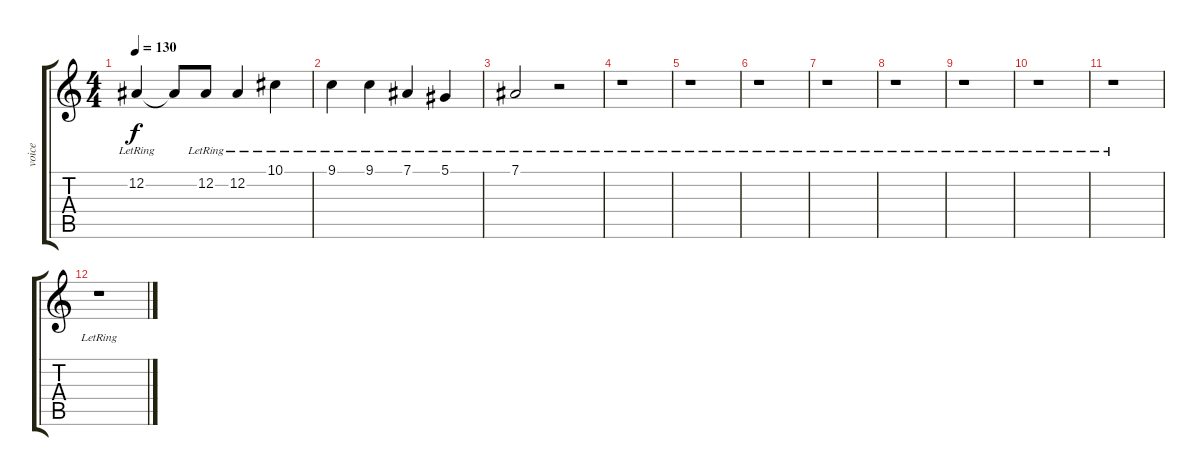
\track ("voice" "voice") {instrument flute}
\staff {score tabs}
\tuning (Eb4 Bb3 Gb3 Db3 Ab2 Eb2) {hide}
\ts (4 4)
\tempo 130
\clef g2
\ks c
12.2{lr}.4{dy f} 12.2{t}.8 12.2{lr}.8 12.2{lr}.4 10.1{lr}.4 |
9.1{lr}.4 9.1{lr}.4 7.1{lr}.4 5.1{lr}.4 |
7.1{lr}.2 r.2 |
r.1 |
r.1 |
r.1 |
r.1 |
r.1 |
r.1 |
r.1 |
r.1 |
r.1
